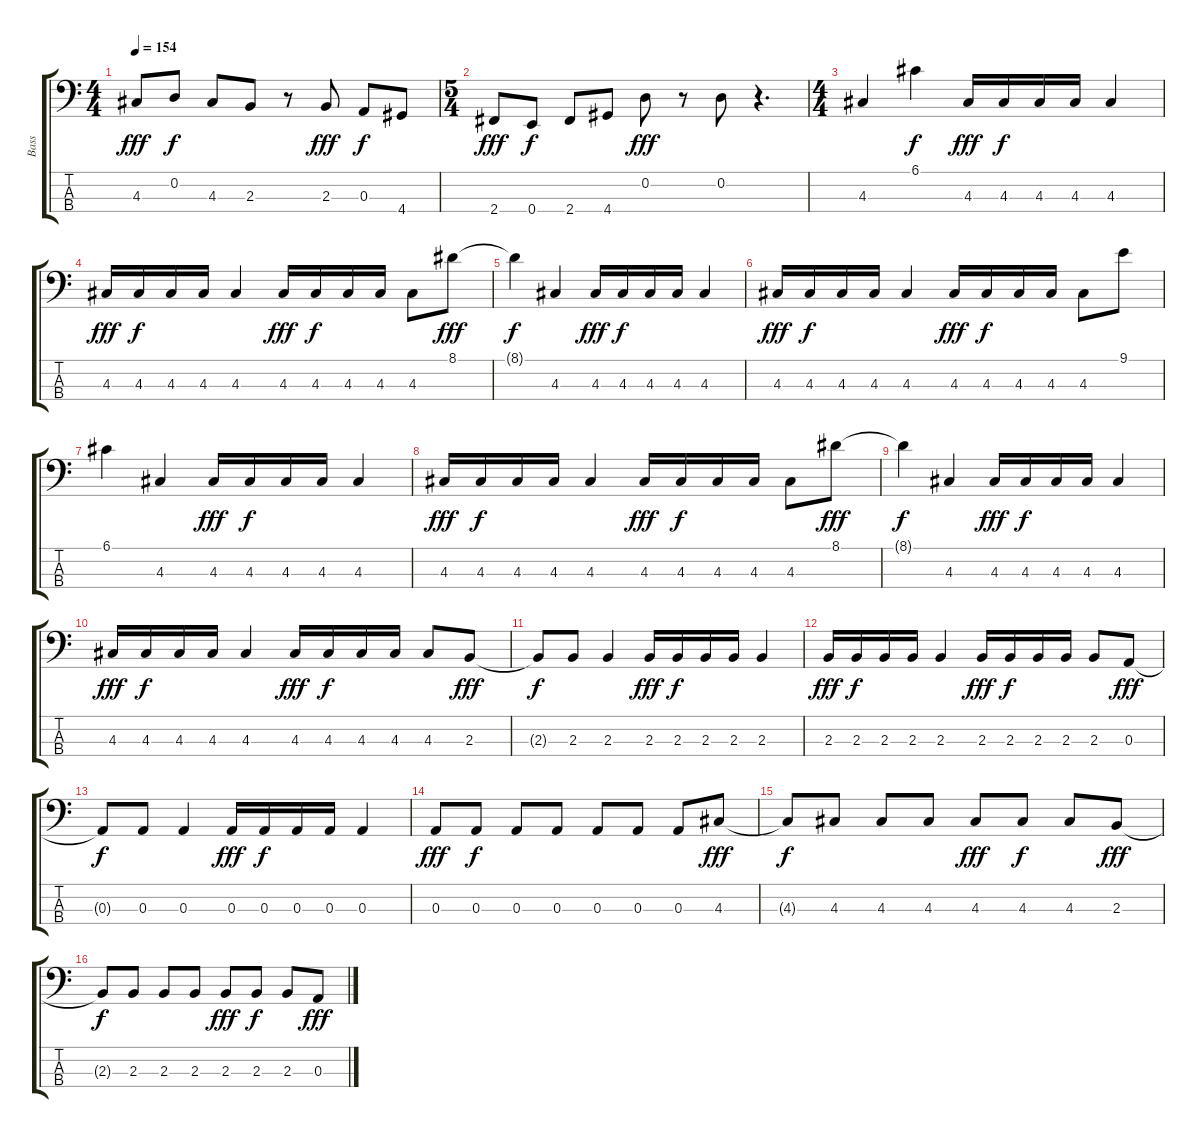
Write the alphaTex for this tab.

\track ("Bass" "Bass") {instrument slapbass1}
\staff {score tabs}
\tuning (G2 D2 A1 E1) {hide}
\ts (4 4)
\tempo 154
\clef f4
\ks c
4.3.8{dy fff} 0.2.8{dy f} 4.3.8 2.3.8 r.8 2.3.8{dy fff} 0.3.8{dy f} 4.4.8 |
\ts (5 4)
2.4.8{dy fff} 0.4.8{dy f} 2.4.8 4.4.8 0.2.8{dy fff} r.8 0.2.8 r.4{d} |
\ts (4 4)
4.3.4 6.1.4{dy f} 4.3.16{dy fff} 4.3.16{dy f} 4.3.16 4.3.16 4.3.4 |
4.3.16{dy fff} 4.3.16{dy f} 4.3.16 4.3.16 4.3.4 4.3.16{dy fff} 4.3.16{dy f} 4.3.16 4.3.16 4.3.8 8.1.8{dy fff} |
8.1{t}.4{dy f} 4.3.4 4.3.16{dy fff} 4.3.16{dy f} 4.3.16 4.3.16 4.3.4 |
4.3.16{dy fff} 4.3.16{dy f} 4.3.16 4.3.16 4.3.4 4.3.16{dy fff} 4.3.16{dy f} 4.3.16 4.3.16 4.3.8 9.1.8 |
6.1.4 4.3.4 4.3.16{dy fff} 4.3.16{dy f} 4.3.16 4.3.16 4.3.4 |
4.3.16{dy fff} 4.3.16{dy f} 4.3.16 4.3.16 4.3.4 4.3.16{dy fff} 4.3.16{dy f} 4.3.16 4.3.16 4.3.8 8.1.8{dy fff} |
8.1{t}.4{dy f} 4.3.4 4.3.16{dy fff} 4.3.16{dy f} 4.3.16 4.3.16 4.3.4 |
4.3.16{dy fff} 4.3.16{dy f} 4.3.16 4.3.16 4.3.4 4.3.16{dy fff} 4.3.16{dy f} 4.3.16 4.3.16 4.3.8 2.3.8{dy fff} |
2.3{t}.8{dy f} 2.3.8 2.3.4 2.3.16{dy fff} 2.3.16{dy f} 2.3.16 2.3.16 2.3.4 |
2.3.16{dy fff} 2.3.16{dy f} 2.3.16 2.3.16 2.3.4 2.3.16{dy fff} 2.3.16{dy f} 2.3.16 2.3.16 2.3.8 0.3.8{dy fff} |
0.3{t}.8{dy f} 0.3.8 0.3.4 0.3.16{dy fff} 0.3.16{dy f} 0.3.16 0.3.16 0.3.4 |
0.3.8{dy fff} 0.3.8{dy f} 0.3.8 0.3.8 0.3.8 0.3.8 0.3.8 4.3.8{dy fff} |
4.3{t}.8{dy f} 4.3.8 4.3.8 4.3.8 4.3.8{dy fff} 4.3.8{dy f} 4.3.8 2.3.8{dy fff} |
2.3{t}.8{dy f} 2.3.8 2.3.8 2.3.8 2.3.8{dy fff} 2.3.8{dy f} 2.3.8 0.3.8{dy fff}
